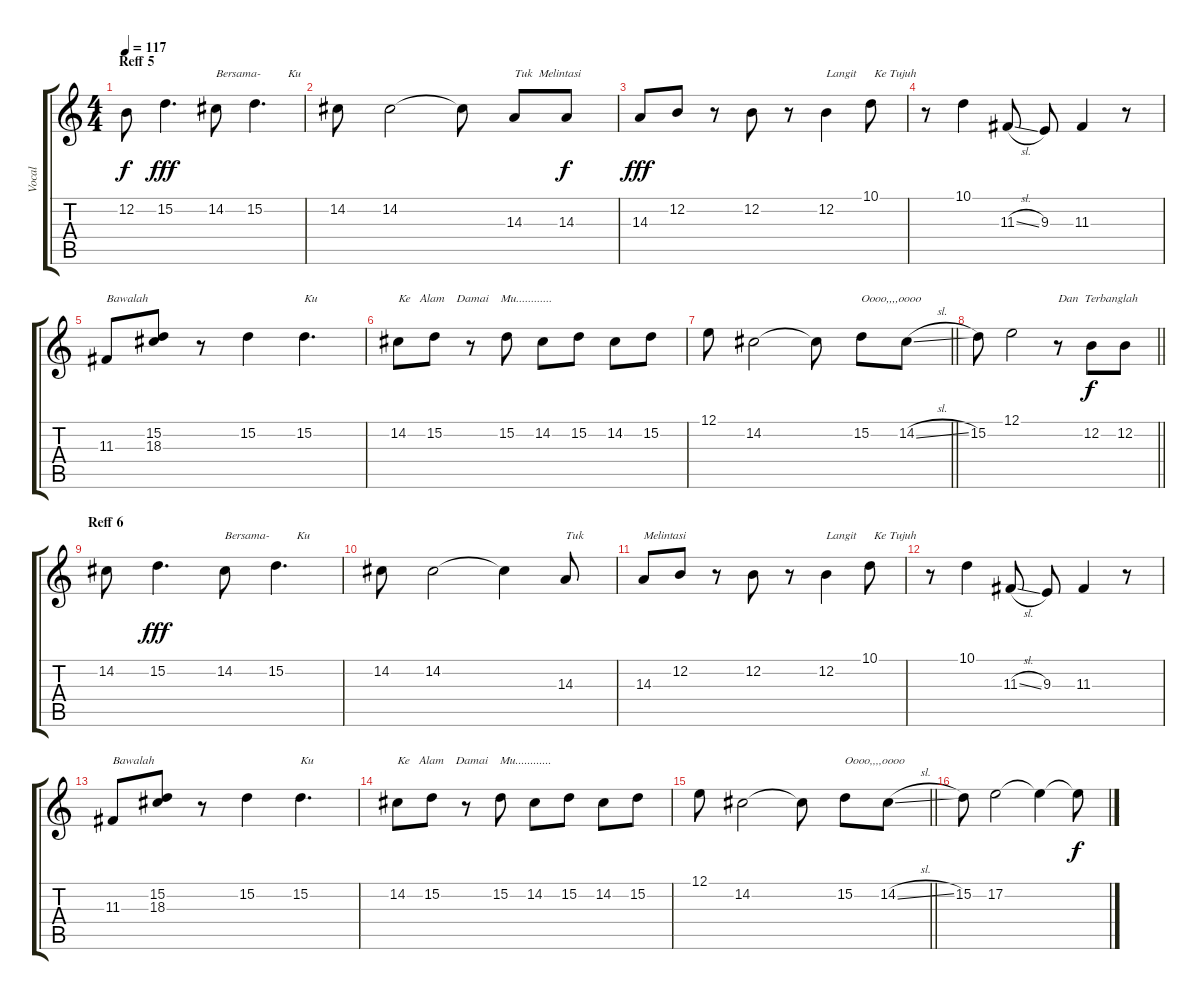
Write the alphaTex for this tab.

\track ("Vocal" "Vocal") {instrument choiraahs}
\staff {score tabs}
\tuning (E4 B3 G3 D3 A2 E2) {hide}
\ts (4 4)
\section ("" "Reff 5")
\tempo 117
\clef g2
\ks c
12.2{t}.8{dy f} 15.2.4{d dy fff} 14.2.8{txt "Bersama-         Ku"} 15.2.4{d} |
14.2.8 14.2.2 14.2{t}.8 14.3.8{txt "Tuk  Melintasi"} 14.3.8{dy f} |
14.3.8{dy fff} 12.2.8 r.8 12.2.8 r.8 12.2.4{txt "Langit      Ke Tujuh"} 10.1.8 |
r.8 10.1.4 11.3{sl}.8 9.3.8 11.3.4 r.8 |
11.3.8{txt "Bawalah"} (15.2 18.3).8 r.8 15.2.4 15.2.4{d txt "Ku"} |
14.2.8{txt "Ke   Alam    Damai    Mu............"} 15.2.8 r.8 15.2.8 14.2.8 15.2.8 14.2.8 15.2.8 |
\barLineRight lightlight
12.1.8 14.2.2 14.2{t}.8 15.2.8{txt "Oooo,,,,oooo"} 14.2{sl}.8 |
\barLineRight lightlight
15.2.8 12.1.2 r.8{txt "Dan  Terbanglah"} 12.2.8{dy f} 12.2.8 |
\section ("" "Reff 6")
14.2.8 15.2.4{d dy fff} 14.2.8{txt "Bersama-         Ku"} 15.2.4{d} |
14.2.8 14.2.2 14.2{t}.4 14.3.8{txt "Tuk  "} |
14.3.8{txt "Melintasi"} 12.2.8 r.8 12.2.8 r.8 12.2.4{txt "Langit      Ke Tujuh"} 10.1.8 |
r.8 10.1.4 11.3{sl}.8 9.3.8 11.3.4 r.8 |
11.3.8{txt "Bawalah"} (15.2 18.3).8 r.8 15.2.4 15.2.4{d txt "Ku"} |
14.2.8{txt "Ke   Alam    Damai    Mu............"} 15.2.8 r.8 15.2.8 14.2.8 15.2.8 14.2.8 15.2.8 |
\barLineRight lightlight
12.1.8 14.2.2 14.2{t}.8 15.2.8{txt "Oooo,,,,oooo"} 14.2{sl}.8 |
15.2.8 17.2.2 17.2{t}.4 17.2{t}.8{dy f}
